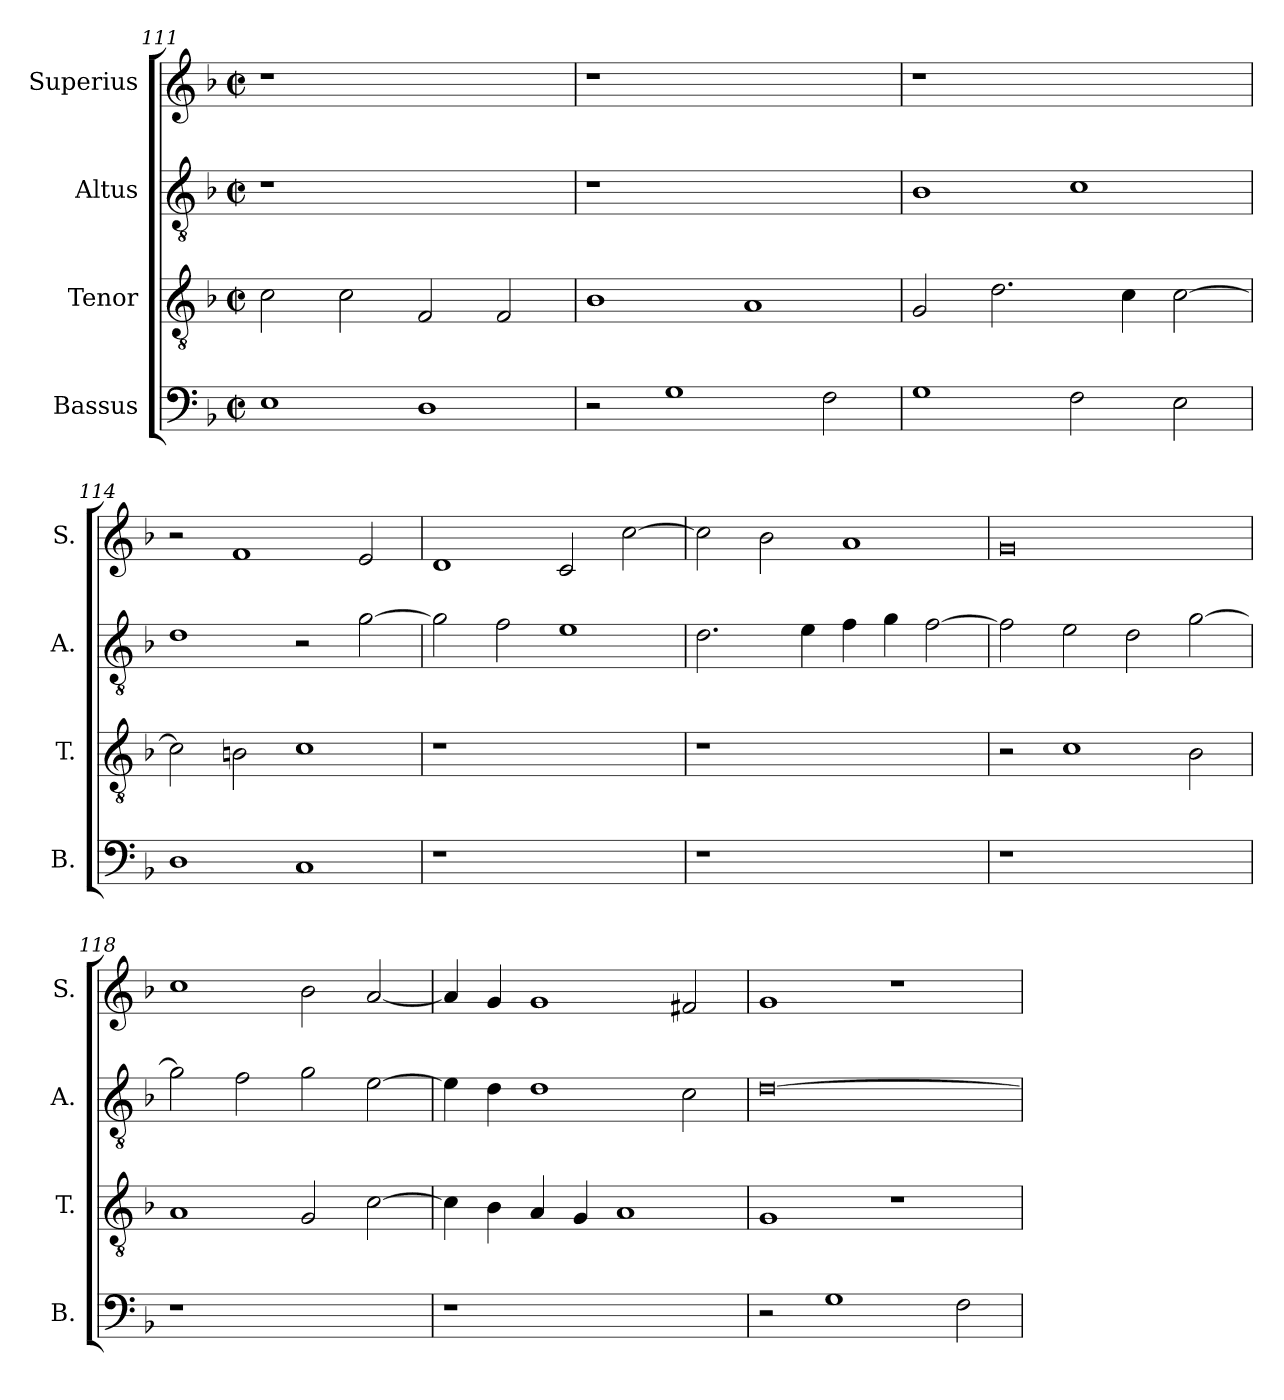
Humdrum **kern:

**kern	**kern	**kern	**kern
*part4	*part3	*part2	*part1
*staff4	*staff3	*staff2	*staff1
*I"Bassus	*I"Tenor	*I"Altus	*I"Superius
*I'B.	*I'T.	*I'A.	*I'S.
*clefF4	*clefGv2	*clefGv2	*clefG2
*	*ITrd7c12	*ITrd7c12	*
*k[b-]	*k[b-]	*k[b-]	*k[b-]
*F:	*F:	*F:	*F:
*M2/2	*M2/2	*M2/2	*M2/2
*met(c|)	*met(c|)	*met(c|)	*met(c|)
=111	=111	=111	=111
!	!	!LO:N:vis=1	!LO:N:vis=1
1Ei	2Ci\	1r	1r
.	2Ci\	.	.
1Di	2FFi/	1ryy	1ryy
.	2FFi/	.	.
=112	=112	=112	=112
!	!	!LO:N:vis=1	!LO:N:vis=1
2r	1BB-i	1r	1r
1Gi	.	.	.
.	1AAi	1ryy	1ryy
2Fi\	.	.	.
=113	=113	=113	=113
!	!	!	!LO:N:vis=1
1Gi	2GGi/	1BB-i	1r
.	2.Di\	.	.
2Fi\	.	1Ci	1ryy
.	4Ci\	.	.
2Ei\	[>2Ci\	.	.
=114	=114	=114	=114
1Di	2Ci\]	1Di	2r
.	2BBni\	.	1fi
1Ci	1Ci	2r	.
.	.	[>2Gi\	2ei/
!!LO:PB:g=z
=115	=115	=115	=115
!LO:N:vis=1	!LO:N:vis=1	!	!
1r	1r	2Gi\]	1di
.	.	2Fi\	.
1ryy	1ryy	1Ei	2ci/
.	.	.	[>2cci\
=116	=116	=116	=116
!LO:N:vis=1	!LO:N:vis=1	!	!
1r	1r	2.Di\	2cci\]
.	.	.	2b-i\
.	.	4Ei\	.
1ryy	1ryy	4Fi\	1ai
.	.	4Gi\	.
.	.	[>2Fi\	.
=117	=117	=117	=117
!LO:N:vis=1	!	!	!
1r	2r	2Fi\]	0gi
.	1Ci	2Ei\	.
1ryy	.	2Di\	.
.	2BB-i\	[>2Gi\	.
=118	=118	=118	=118
!LO:N:vis=1	!	!	!
1r	1AAi	2Gi\]	1cci
.	.	2Fi\	.
1ryy	2GGi/	2Gi\	2b-i\
.	[>2Ci\	[>2Ei\	[<2ai/
=119	=119	=119	=119
!LO:N:vis=1	!	!	!
1r	4Ci\]	4Ei\]	4ai/]
.	4BB-i\	4Di\	4gi/
.	4AAi/	1Di	1gi
.	4GGi/	.	.
1ryy	1AAi	.	.
.	.	2Ci\	2f#Xi/
!!LO:LB:g=z
=120	=120	=120	=120
2r	1GGi	[>0Di	1gi
1Gi	.	.	.
.	1r	.	1r
2Fi\	.	.	.
=	=	=	=
*-	*-	*-	*-
